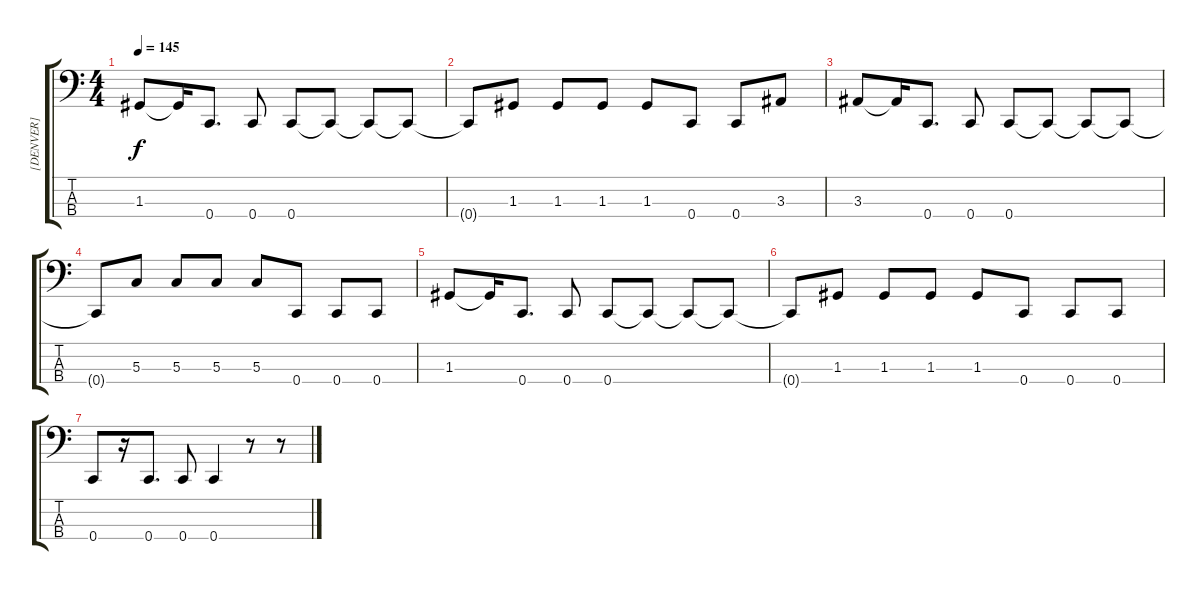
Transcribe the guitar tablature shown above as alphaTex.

\track ("[DENVER]" "[DENVER]") {instrument electricbassfinger}
\staff {score tabs}
\tuning (F2 C2 G1 C1) {hide}
\ts (4 4)
\tempo 145
\clef f4
\ks c
1.3.8{dy f} 1.3{t}.16 0.4.8{d} 0.4.8 0.4.8 0.4{t}.8 0.4{t}.8 0.4{t}.8 |
0.4{t}.8 1.3.8 1.3.8 1.3.8 1.3.8 0.4.8 0.4.8 3.3.8 |
3.3.8 3.3{t}.16 0.4.8{d} 0.4.8 0.4.8 0.4{t}.8 0.4{t}.8 0.4{t}.8 |
0.4{t}.8 5.3.8 5.3.8 5.3.8 5.3.8 0.4.8 0.4.8 0.4.8 |
1.3.8 1.3{t}.16 0.4.8{d} 0.4.8 0.4.8 0.4{t}.8 0.4{t}.8 0.4{t}.8 |
0.4{t}.8 1.3.8 1.3.8 1.3.8 1.3.8 0.4.8 0.4.8 0.4.8 |
0.4.8 r.16 0.4.8{d} 0.4.8 0.4.4 r.8 r.8
